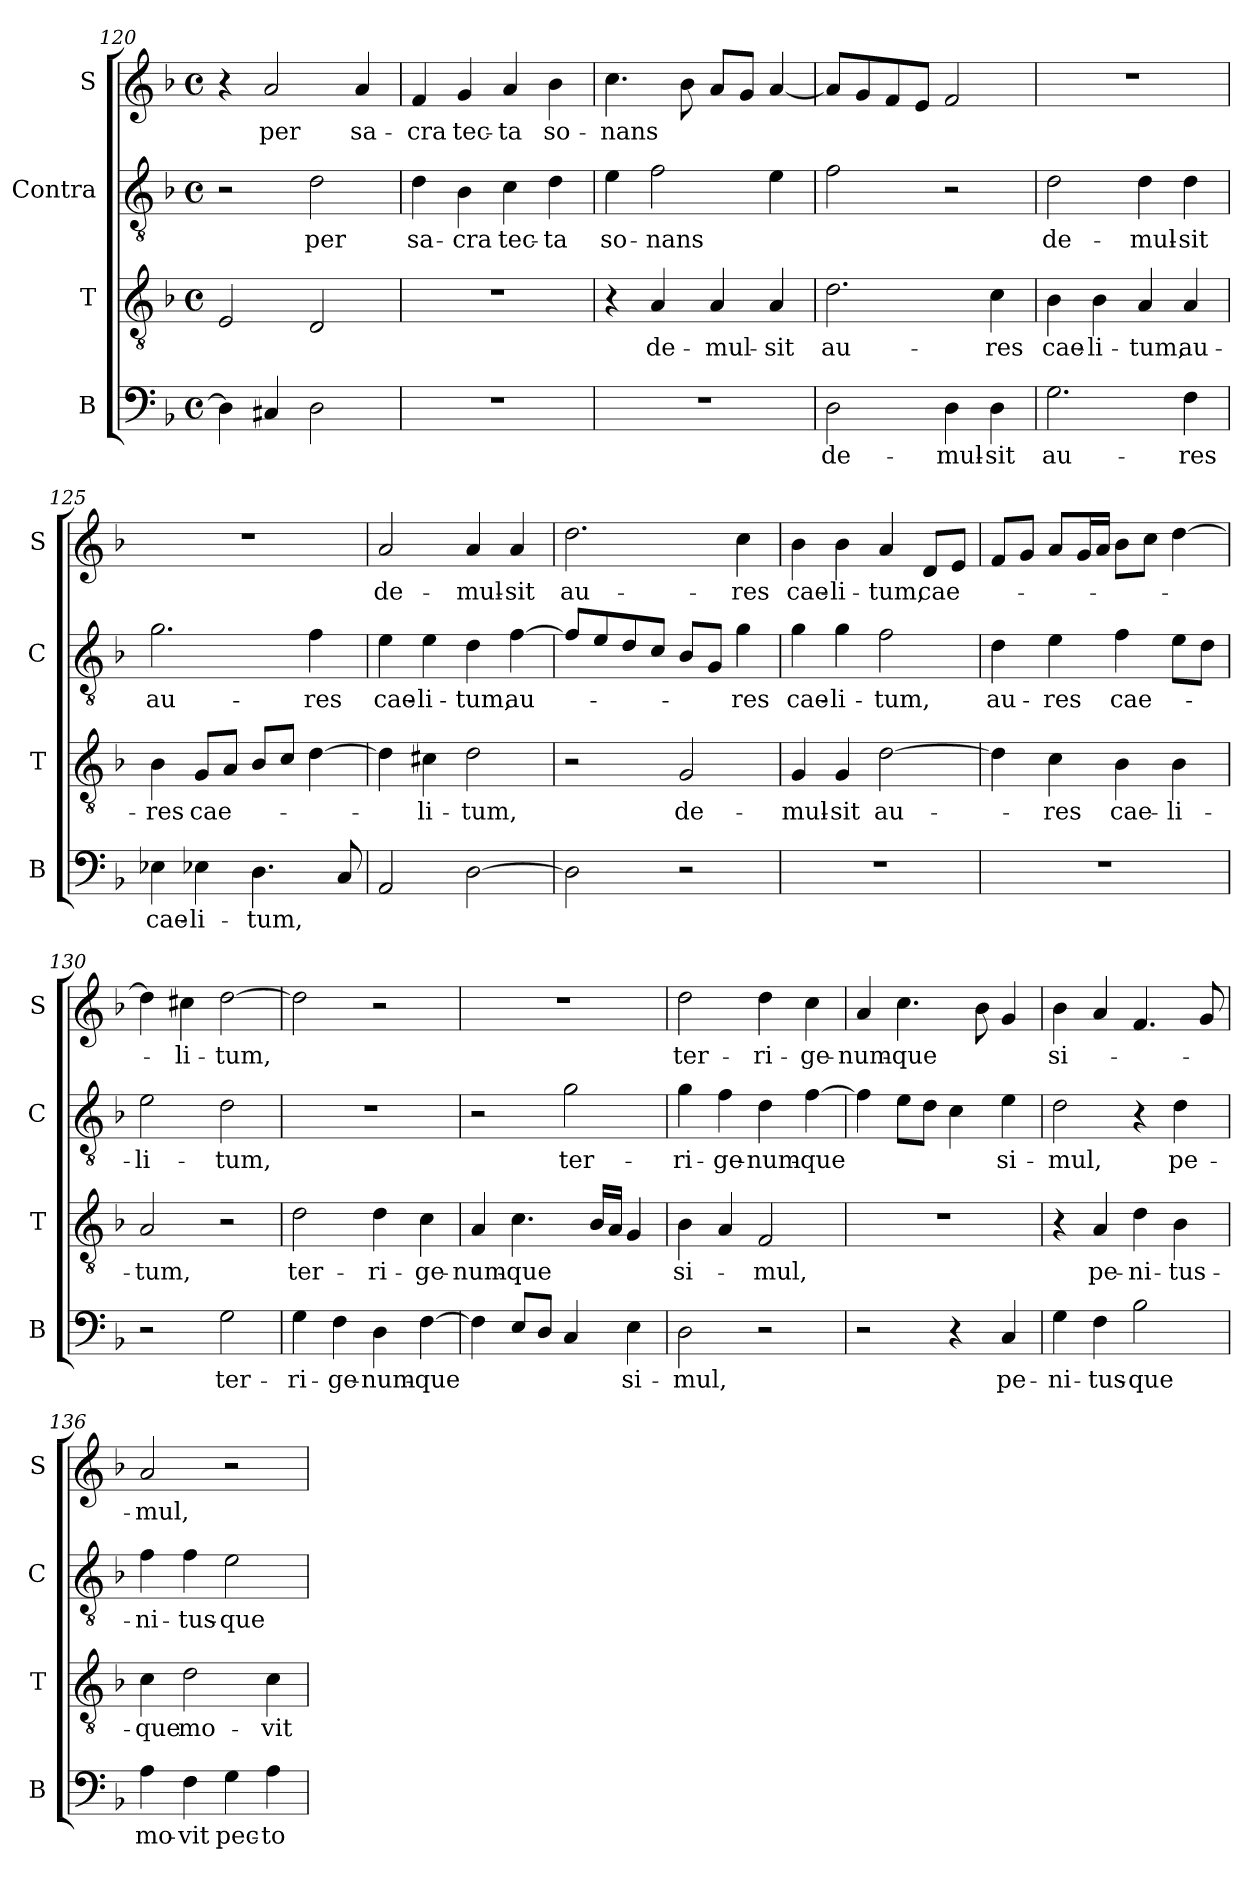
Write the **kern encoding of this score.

**kern	**text	**kern	**text	**kern	**text	**kern	**text
*part4	*part4	*part3	*part3	*part2	*part2	*part1	*part1
*staff4	*staff4	*staff3	*staff3	*staff2	*staff2	*staff1	*staff1
*I"B	*	*I"T	*	*I"Contra	*	*I"S	*
*I'B	*	*I'T	*	*I'C	*	*I'S	*
*clefF4	*	*clefGv2	*	*clefGv2	*	*clefG2	*
*k[b-]	*	*k[b-]	*	*k[b-]	*	*k[b-]	*
*M4/4	*	*M4/4	*	*M4/4	*	*M4/4	*
*met(c)	*	*met(c)	*	*met(c)	*	*met(c)	*
=120	=120	=120	=120	=120	=120	=120	=120
4D\]	.	2E/	.	2r	.	4r	.
4C#X/	.	.	.	.	.	2a/	per
2D\	.	2D/	.	2d\	per	.	.
.	.	.	.	.	.	4a/	sa-
=121	=121	=121	=121	=121	=121	=121	=121
1r	.	1r	.	4d\	sa-	4f/	-cra
.	.	.	.	4B-\	-cra	4g/	tec-
.	.	.	.	4c\	tec-	4a/	-ta
.	.	.	.	4d\	-ta	4b-\	so-
=122	=122	=122	=122	=122	=122	=122	=122
1r	.	4r	.	4e\	so-	4.cc\	-nans
.	.	4A/	de-	2f\	-nans	.	.
.	.	.	.	.	.	8b-\	.
.	.	4A/	-mul-	.	.	8a/L	.
.	.	.	.	.	.	8g/J	.
.	.	4A/	-sit	4e\	.	[4a/	.
=123	=123	=123	=123	=123	=123	=123	=123
2D\	de-	2.d\	au-	2f\	.	8a/L]	.
.	.	.	.	.	.	8g/	.
.	.	.	.	.	.	8f/	.
.	.	.	.	.	.	8e/J	.
4D\	-mul-	.	.	2r	.	2f/	.
4D\	-sit	4c\	-res	.	.	.	.
=124	=124	=124	=124	=124	=124	=124	=124
2.G\	au-	4B-\	cae-	2d\	de-	1r	.
.	.	4B-\	-li-	.	.	.	.
.	.	4A/	-tum,	4d\	-mul-	.	.
4F\	res	4A/	au-	4d\	-sit	.	.
=125	=125	=125	=125	=125	=125	=125	=125
4E-X\	cae-	4B-\	-res	2.g\	au-	1r	.
4E-X\	-li-	8G/L	cae-	.	.	.	.
.	.	8A/J	.	.	.	.	.
4.D\	-tum,	8B-/L	.	.	.	.	.
.	.	8c/J	.	.	.	.	.
.	.	[4d\	.	4f\	-res	.	.
8C/	.	.	.	.	.	.	.
=126	=126	=126	=126	=126	=126	=126	=126
2AA/	.	4d\]	.	4e\	cae-	2a/	de-
.	.	4c#X\	-li-	4e\	-li-	.	.
[2D\	.	2d\	-tum,	4d\	-tum,	4a/	-mul-
.	.	.	.	[4f\	au-	4a/	-sit
=127	=127	=127	=127	=127	=127	=127	=127
2D\]	.	2r	.	8f/L]	.	2.dd\	au-
.	.	.	.	8e/	.	.	.
.	.	.	.	8d/	.	.	.
.	.	.	.	8c/J	.	.	.
2r	.	2G/	de-	8B-/L	.	.	.
.	.	.	.	8G/J	.	.	.
.	.	.	.	4g\	-res	4cc\	-res
=128	=128	=128	=128	=128	=128	=128	=128
1r	.	4G/	-mul-	4g\	cae-	4b-\	cae-
.	.	4G/	-sit	4g\	-li-	4b-\	-li-
.	.	[2d\	au-	2f\	-tum,	4a/	-tum,
.	.	.	.	.	.	8d/L	cae-
.	.	.	.	.	.	8e/J	.
=129	=129	=129	=129	=129	=129	=129	=129
1r	.	4d\]	.	4d\	au-	8f/L	.
.	.	.	.	.	.	8g/J	.
.	.	4c\	-res	4e\	-res	8a/L	.
.	.	.	.	.	.	16g/L	.
.	.	.	.	.	.	16a/JJ	.
.	.	4B-\	cae-	4f\	cae-	8b-\L	.
.	.	.	.	.	.	8cc\J	.
.	.	4B-\	-li-	8e\L	.	[4dd\	.
.	.	.	.	8d\J	.	.	.
=130	=130	=130	=130	=130	=130	=130	=130
2r	.	2A/	-tum,	2e\	-li-	4dd\]	.
.	.	.	.	.	.	4cc#X\	-li-
2G\	ter-	2r	.	2d\	-tum,	[2dd\	-tum,
=131	=131	=131	=131	=131	=131	=131	=131
4G\	-ri-	2d\	ter-	1r	.	2dd\]	.
4F\	-ge-	.	.	.	.	.	.
4D\	-num-	4d\	-ri-	.	.	2r	.
[4F\	-que	4c\	-ge-	.	.	.	.
=132	=132	=132	=132	=132	=132	=132	=132
4F\]	.	4A/	-num-	2r	.	1r	.
8E/L	.	4.c\	-que	.	.	.	.
8D/J	.	.	.	.	.	.	.
4C/	.	.	.	2g\	ter-	.	.
.	.	16B-/LL	.	.	.	.	.
.	.	16A/JJ	.	.	.	.	.
4E\	si-	4G/	.	.	.	.	.
=133	=133	=133	=133	=133	=133	=133	=133
2D\	-mul,	4B-\	si-	4g\	-ri-	2dd\	ter-
.	.	4A/	.	4f\	-ge-	.	.
2r	.	2F/	-mul,	4d\	-num-	4dd\	-ri-
.	.	.	.	[4f\	-que	4cc\	-ge-
=134	=134	=134	=134	=134	=134	=134	=134
2r	.	1r	.	4f\]	.	4a/	-num-
.	.	.	.	8e\L	.	4.cc\	-que
.	.	.	.	8d\J	.	.	.
4r	.	.	.	4c\	.	.	.
.	.	.	.	.	.	8b-\	.
4C/	pe-	.	.	4e\	si-	4g/	.
=135	=135	=135	=135	=135	=135	=135	=135
4G\	-ni-	4r	.	2d\	-mul,	4b-\	si-
4F\	-tus-	4A/	pe-	.	.	4a/	.
2B-\	-que	4d\	-ni-	4r	.	4.f/	.
.	.	4B-\	-tus-	4d\	pe-	.	.
.	.	.	.	.	.	8g/	.
=136	=136	=136	=136	=136	=136	=136	=136
4A\	mo-	4c\	-que	4f\	-ni-	2a/	-mul,
4F\	-vit	2d\	mo-	4f\	-tus-	.	.
4G\	pec-	.	.	2e\	-que	2r	.
4A\	-to-	4c\	-vit	.	.	.	.
=	=	=	=	=	=	=	=
*-	*-	*-	*-	*-	*-	*-	*-
